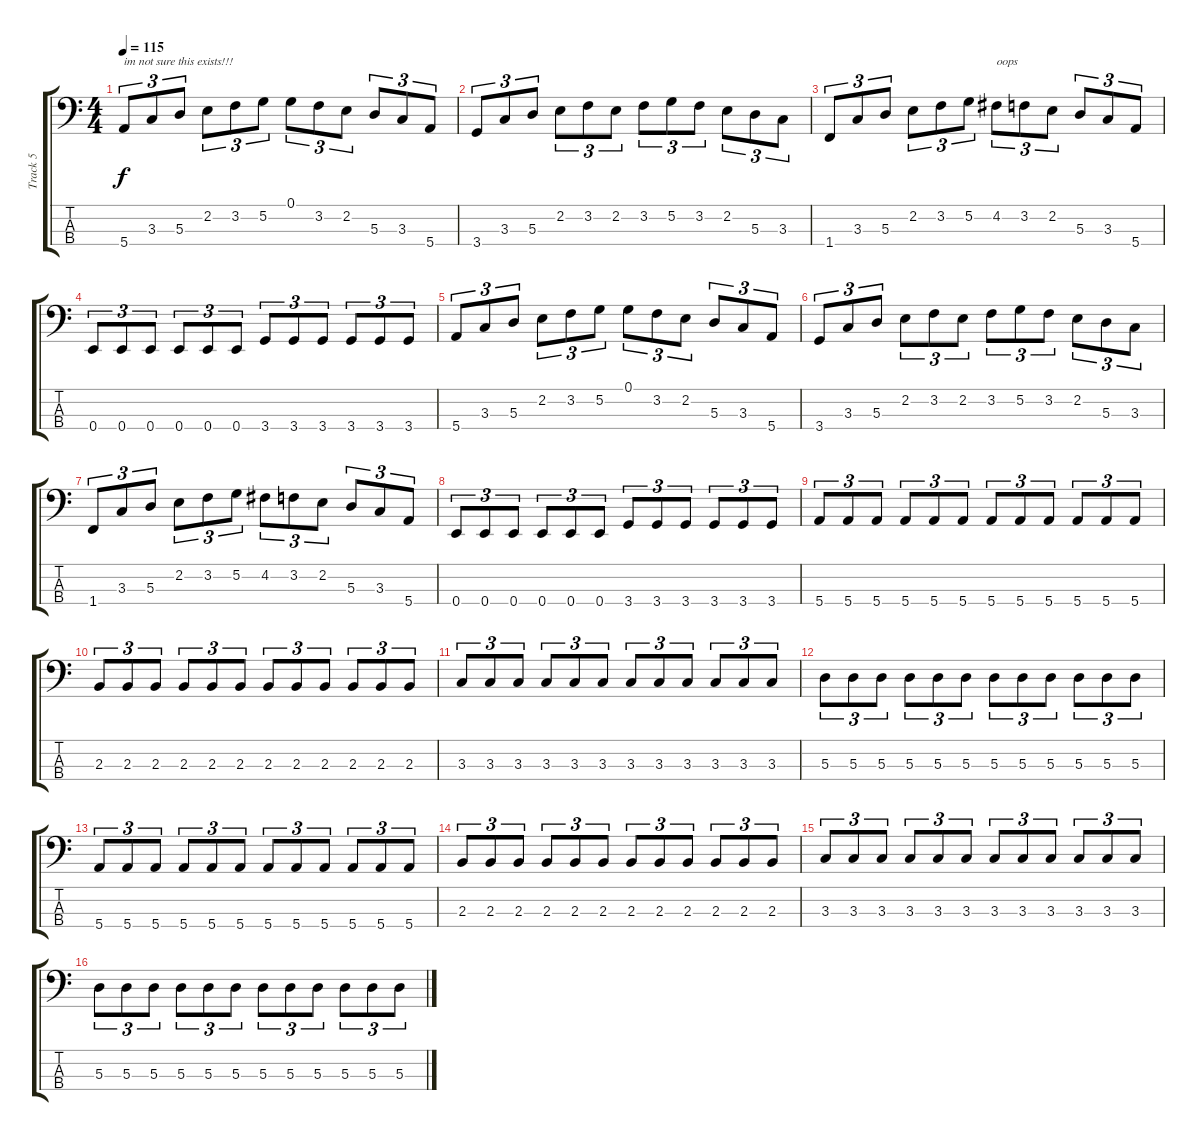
\track ("Track 5" "Track 5") {instrument electricbasspick}
\staff {score tabs}
\tuning (G2 D2 A1 E1) {hide}
\ts (4 4)
\tempo 115
\clef f4
\ks c
5.4.8{tu (3 2) txt "im not sure this exists!!!" dy f} 3.3.8{tu (3 2)} 5.3.8{tu (3 2)} 2.2.8{tu (3 2)} 3.2.8{tu (3 2)} 5.2.8{tu (3 2)} 0.1.8{tu (3 2)} 3.2.8{tu (3 2)} 2.2.8{tu (3 2)} 5.3.8{tu (3 2)} 3.3.8{tu (3 2)} 5.4.8{tu (3 2)} |
3.4.8{tu (3 2)} 3.3.8{tu (3 2)} 5.3.8{tu (3 2)} 2.2.8{tu (3 2)} 3.2.8{tu (3 2)} 2.2.8{tu (3 2)} 3.2.8{tu (3 2)} 5.2.8{tu (3 2)} 3.2.8{tu (3 2)} 2.2.8{tu (3 2)} 5.3.8{tu (3 2)} 3.3.8{tu (3 2)} |
1.4.8{tu (3 2)} 3.3.8{tu (3 2)} 5.3.8{tu (3 2)} 2.2.8{tu (3 2)} 3.2.8{tu (3 2)} 5.2.8{tu (3 2)} 4.2.8{tu (3 2) txt "oops"} 3.2.8{tu (3 2)} 2.2.8{tu (3 2)} 5.3.8{tu (3 2)} 3.3.8{tu (3 2)} 5.4.8{tu (3 2)} |
0.4.8{tu (3 2)} 0.4.8{tu (3 2)} 0.4.8{tu (3 2)} 0.4.8{tu (3 2)} 0.4.8{tu (3 2)} 0.4.8{tu (3 2)} 3.4.8{tu (3 2)} 3.4.8{tu (3 2)} 3.4.8{tu (3 2)} 3.4.8{tu (3 2)} 3.4.8{tu (3 2)} 3.4.8{tu (3 2)} |
5.4.8{tu (3 2)} 3.3.8{tu (3 2)} 5.3.8{tu (3 2)} 2.2.8{tu (3 2)} 3.2.8{tu (3 2)} 5.2.8{tu (3 2)} 0.1.8{tu (3 2)} 3.2.8{tu (3 2)} 2.2.8{tu (3 2)} 5.3.8{tu (3 2)} 3.3.8{tu (3 2)} 5.4.8{tu (3 2)} |
3.4.8{tu (3 2)} 3.3.8{tu (3 2)} 5.3.8{tu (3 2)} 2.2.8{tu (3 2)} 3.2.8{tu (3 2)} 2.2.8{tu (3 2)} 3.2.8{tu (3 2)} 5.2.8{tu (3 2)} 3.2.8{tu (3 2)} 2.2.8{tu (3 2)} 5.3.8{tu (3 2)} 3.3.8{tu (3 2)} |
1.4.8{tu (3 2)} 3.3.8{tu (3 2)} 5.3.8{tu (3 2)} 2.2.8{tu (3 2)} 3.2.8{tu (3 2)} 5.2.8{tu (3 2)} 4.2.8{tu (3 2)} 3.2.8{tu (3 2)} 2.2.8{tu (3 2)} 5.3.8{tu (3 2)} 3.3.8{tu (3 2)} 5.4.8{tu (3 2)} |
0.4.8{tu (3 2)} 0.4.8{tu (3 2)} 0.4.8{tu (3 2)} 0.4.8{tu (3 2)} 0.4.8{tu (3 2)} 0.4.8{tu (3 2)} 3.4.8{tu (3 2)} 3.4.8{tu (3 2)} 3.4.8{tu (3 2)} 3.4.8{tu (3 2)} 3.4.8{tu (3 2)} 3.4.8{tu (3 2)} |
5.4.8{tu (3 2)} 5.4.8{tu (3 2)} 5.4.8{tu (3 2)} 5.4.8{tu (3 2)} 5.4.8{tu (3 2)} 5.4.8{tu (3 2)} 5.4.8{tu (3 2)} 5.4.8{tu (3 2)} 5.4.8{tu (3 2)} 5.4.8{tu (3 2)} 5.4.8{tu (3 2)} 5.4.8{tu (3 2)} |
2.3.8{tu (3 2)} 2.3.8{tu (3 2)} 2.3.8{tu (3 2)} 2.3.8{tu (3 2)} 2.3.8{tu (3 2)} 2.3.8{tu (3 2)} 2.3.8{tu (3 2)} 2.3.8{tu (3 2)} 2.3.8{tu (3 2)} 2.3.8{tu (3 2)} 2.3.8{tu (3 2)} 2.3.8{tu (3 2)} |
3.3.8{tu (3 2)} 3.3.8{tu (3 2)} 3.3.8{tu (3 2)} 3.3.8{tu (3 2)} 3.3.8{tu (3 2)} 3.3.8{tu (3 2)} 3.3.8{tu (3 2)} 3.3.8{tu (3 2)} 3.3.8{tu (3 2)} 3.3.8{tu (3 2)} 3.3.8{tu (3 2)} 3.3.8{tu (3 2)} |
5.3.8{tu (3 2)} 5.3.8{tu (3 2)} 5.3.8{tu (3 2)} 5.3.8{tu (3 2)} 5.3.8{tu (3 2)} 5.3.8{tu (3 2)} 5.3.8{tu (3 2)} 5.3.8{tu (3 2)} 5.3.8{tu (3 2)} 5.3.8{tu (3 2)} 5.3.8{tu (3 2)} 5.3.8{tu (3 2)} |
5.4.8{tu (3 2)} 5.4.8{tu (3 2)} 5.4.8{tu (3 2)} 5.4.8{tu (3 2)} 5.4.8{tu (3 2)} 5.4.8{tu (3 2)} 5.4.8{tu (3 2)} 5.4.8{tu (3 2)} 5.4.8{tu (3 2)} 5.4.8{tu (3 2)} 5.4.8{tu (3 2)} 5.4.8{tu (3 2)} |
2.3.8{tu (3 2)} 2.3.8{tu (3 2)} 2.3.8{tu (3 2)} 2.3.8{tu (3 2)} 2.3.8{tu (3 2)} 2.3.8{tu (3 2)} 2.3.8{tu (3 2)} 2.3.8{tu (3 2)} 2.3.8{tu (3 2)} 2.3.8{tu (3 2)} 2.3.8{tu (3 2)} 2.3.8{tu (3 2)} |
3.3.8{tu (3 2)} 3.3.8{tu (3 2)} 3.3.8{tu (3 2)} 3.3.8{tu (3 2)} 3.3.8{tu (3 2)} 3.3.8{tu (3 2)} 3.3.8{tu (3 2)} 3.3.8{tu (3 2)} 3.3.8{tu (3 2)} 3.3.8{tu (3 2)} 3.3.8{tu (3 2)} 3.3.8{tu (3 2)} |
5.3.8{tu (3 2)} 5.3.8{tu (3 2)} 5.3.8{tu (3 2)} 5.3.8{tu (3 2)} 5.3.8{tu (3 2)} 5.3.8{tu (3 2)} 5.3.8{tu (3 2)} 5.3.8{tu (3 2)} 5.3.8{tu (3 2)} 5.3.8{tu (3 2)} 5.3.8{tu (3 2)} 5.3.8{tu (3 2)}
